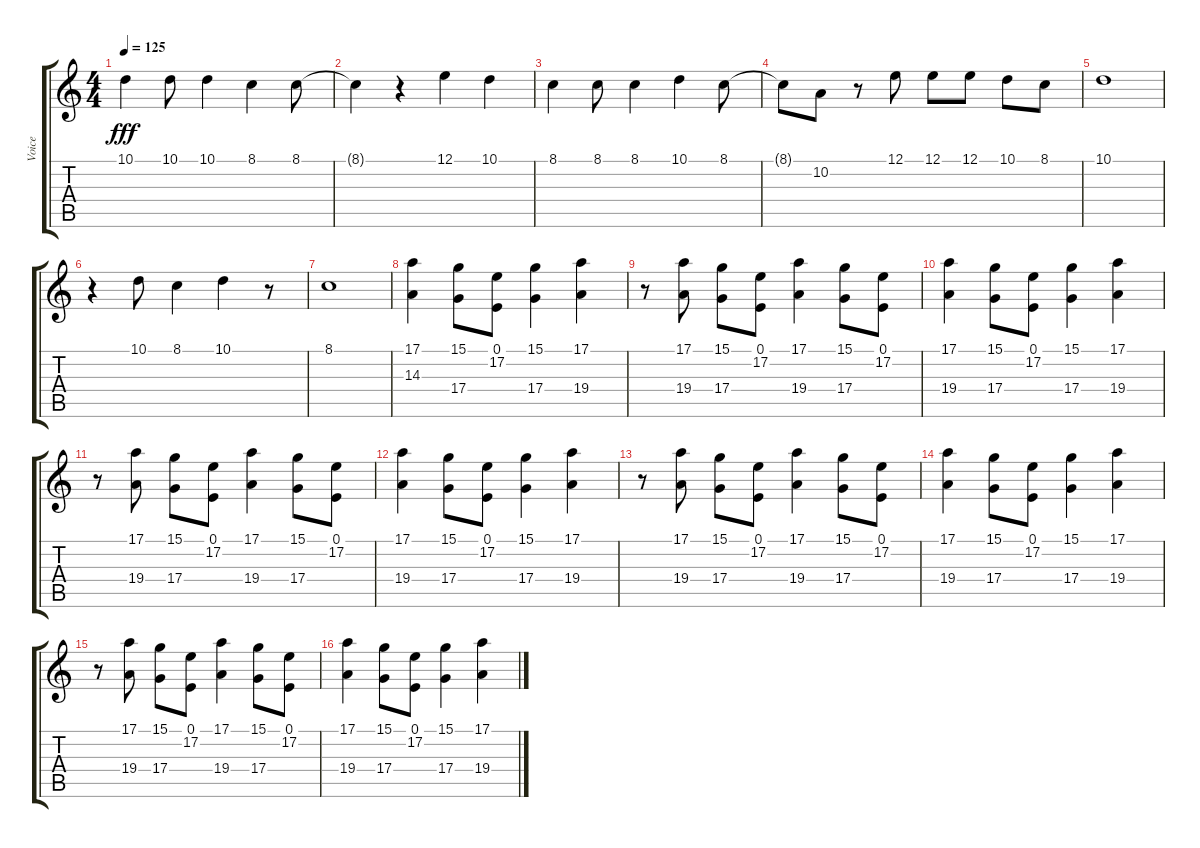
\track ("Voice" "Voice") {instrument violin}
\staff {score tabs}
\tuning (E4 B3 G3 D3 A2 E2) {hide}
\ts (4 4)
\tempo 125
\clef g2
\ks c
10.1.4{dy fff} 10.1.8 10.1.4 8.1.4 8.1.8 |
8.1{t}.4 r.4 12.1.4 10.1.4 |
8.1.4 8.1.8 8.1.4 10.1.4 8.1.8 |
8.1{t}.8 10.2.8 r.8 12.1.8 12.1.8 12.1.8 10.1.8 8.1.8 |
10.1.1 |
r.4 10.1.8 8.1.4 10.1.4 r.8 |
8.1.1 |
(17.1 14.3).4 (15.1 17.4).8 (0.1 17.2).8 (15.1 17.4).4 (17.1 19.4).4 |
r.8 (17.1 19.4).8 (15.1 17.4).8 (0.1 17.2).8 (17.1 19.4).4 (15.1 17.4).8 (0.1 17.2).8 |
(17.1 19.4).4 (15.1 17.4).8 (0.1 17.2).8 (15.1 17.4).4 (17.1 19.4).4 |
r.8 (17.1 19.4).8 (15.1 17.4).8 (0.1 17.2).8 (17.1 19.4).4 (15.1 17.4).8 (0.1 17.2).8 |
(17.1 19.4).4 (15.1 17.4).8 (0.1 17.2).8 (15.1 17.4).4 (17.1 19.4).4 |
r.8 (17.1 19.4).8 (15.1 17.4).8 (0.1 17.2).8 (17.1 19.4).4 (15.1 17.4).8 (0.1 17.2).8 |
(17.1 19.4).4 (15.1 17.4).8 (0.1 17.2).8 (15.1 17.4).4 (17.1 19.4).4 |
r.8 (17.1 19.4).8 (15.1 17.4).8 (0.1 17.2).8 (17.1 19.4).4 (15.1 17.4).8 (0.1 17.2).8 |
(17.1 19.4).4 (15.1 17.4).8 (0.1 17.2).8 (15.1 17.4).4 (17.1 19.4).4
